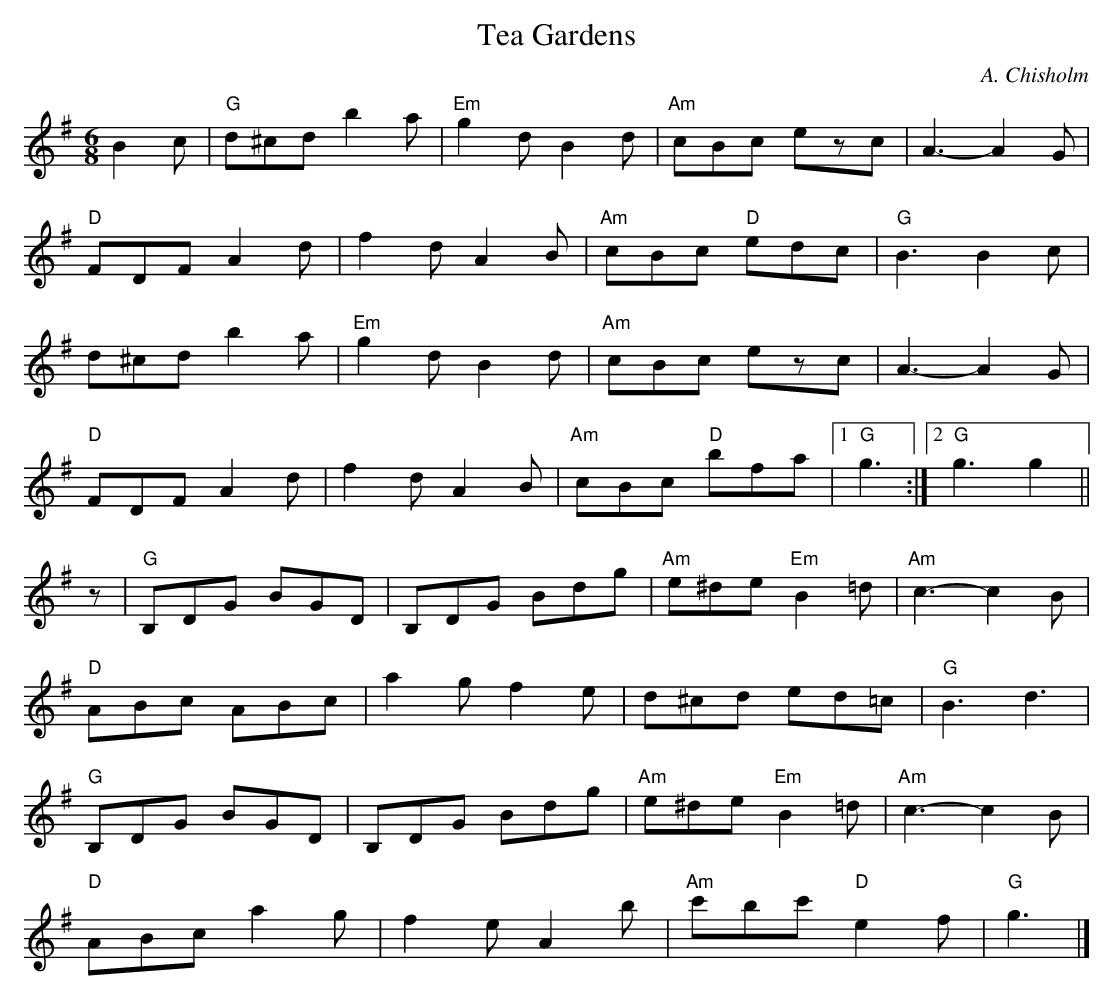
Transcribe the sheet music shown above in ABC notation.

X:1
T:Tea Gardens
M:6/8
L:1/8
C:A. Chisholm
K:G
B2 c|"G"d^cd b2 a|"Em"g2 d B2 d|"Am"cBc ezc|A3- A2 G|
"D"FDF A2 d|f2 d A2 B|"Am"cBc "D"edc|"G"B3 B2 c|
d^cd b2 a|"Em"g2 d B2 d|"Am"cBc ezc|A3- A2 G|
"D"FDF A2 d|f2 d A2 B|"Am"cBc "D"bfa|1"G"g3:|2"G"g3 g2||
z|"G"B,DG BGD|B,DG Bdg|"Am"e^de "Em"B2 =d|"Am"c3- c2 B|
"D"ABc ABc|a2 g f2 e|d^cd ed=c|"G"B3 d3|
"G"B,DG BGD|B,DG Bdg|"Am"e^de "Em"B2 =d|"Am"c3- c2 B|
"D"ABc a2 g|f2 e A2b|"Am"c'bc' "D"e2 f|"G"g3|]
